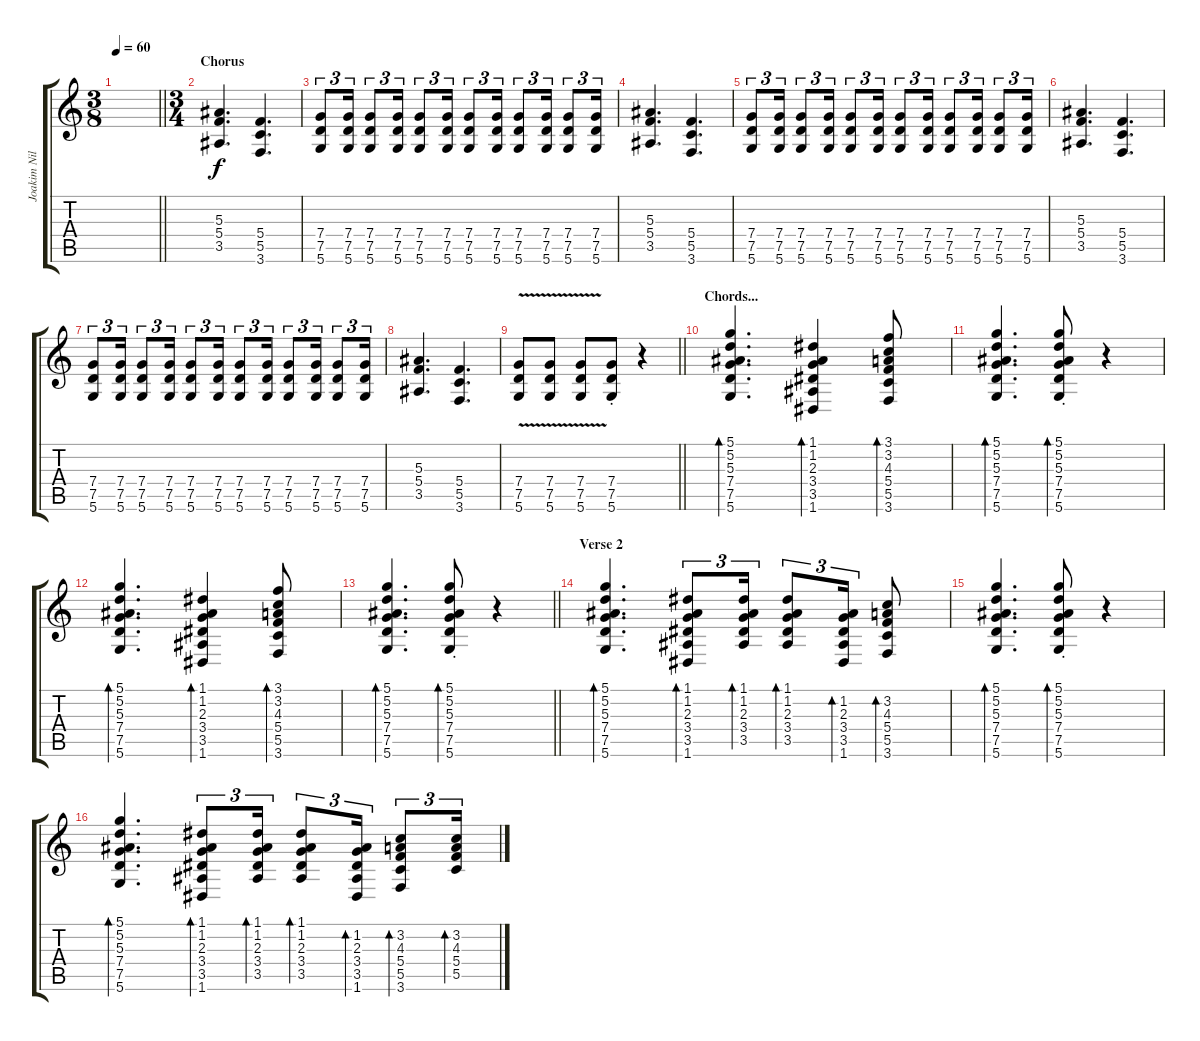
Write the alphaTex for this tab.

\track ("Joakim Nilsson" "Joakim Nil") {instrument electricguitarjazz}
\staff {score tabs}
\tuning (D4 A3 F3 C3 G2 D2) {hide}
\ts (3 8)
\tempo 60
\clef g2
\barLineRight lightlight
\ks c
|
\ts (3 4)
\section ("" "Chorus")
(5.3 5.4 3.5).4{d instrument distortionguitar} (5.4 5.5 3.6).4{d} |
(7.4 7.5 5.6).8{tu (3 2)} (7.4 7.5 5.6).16{tu (3 2)} (7.4 7.5 5.6).8{tu (3 2)} (7.4 7.5 5.6).16{tu (3 2)} (7.4 7.5 5.6).8{tu (3 2)} (7.4 7.5 5.6).16{tu (3 2)} (7.4 7.5 5.6).8{tu (3 2)} (7.4 7.5 5.6).16{tu (3 2)} (7.4 7.5 5.6).8{tu (3 2)} (7.4 7.5 5.6).16{tu (3 2)} (7.4 7.5 5.6).8{tu (3 2)} (7.4 7.5 5.6).16{tu (3 2)} |
(5.3 5.4 3.5).4{d} (5.4 5.5 3.6).4{d} |
(7.4 7.5 5.6).8{tu (3 2)} (7.4 7.5 5.6).16{tu (3 2)} (7.4 7.5 5.6).8{tu (3 2)} (7.4 7.5 5.6).16{tu (3 2)} (7.4 7.5 5.6).8{tu (3 2)} (7.4 7.5 5.6).16{tu (3 2)} (7.4 7.5 5.6).8{tu (3 2)} (7.4 7.5 5.6).16{tu (3 2)} (7.4 7.5 5.6).8{tu (3 2)} (7.4 7.5 5.6).16{tu (3 2)} (7.4 7.5 5.6).8{tu (3 2)} (7.4 7.5 5.6).16{tu (3 2)} |
(5.3 5.4 3.5).4{d} (5.4 5.5 3.6).4{d} |
(7.4 7.5 5.6).8{tu (3 2)} (7.4 7.5 5.6).16{tu (3 2)} (7.4 7.5 5.6).8{tu (3 2)} (7.4 7.5 5.6).16{tu (3 2)} (7.4 7.5 5.6).8{tu (3 2)} (7.4 7.5 5.6).16{tu (3 2)} (7.4 7.5 5.6).8{tu (3 2)} (7.4 7.5 5.6).16{tu (3 2)} (7.4 7.5 5.6).8{tu (3 2)} (7.4 7.5 5.6).16{tu (3 2)} (7.4 7.5 5.6).8{tu (3 2)} (7.4 7.5 5.6).16{tu (3 2)} |
(5.3 5.4 3.5).4{d} (5.4 5.5 3.6).4{d} |
\barLineRight lightlight
(7.4 7.5{v} 5.6).8 (7.4 7.5{v} 5.6).8 (7.4 7.5{v} 5.6).8 (7.4{st} 7.5{st} 5.6{st}).8 r.4 |
\section ("" "Chords...")
(5.1 5.2 5.3 7.4 7.5 5.6).4{d bd 30 instrument electricguitarjazz} (1.1 1.2 2.3 3.4 3.5 1.6).4{bd 30} (3.1 3.2 4.3 5.4 5.5 3.6).8{bd 30} |
(5.1 5.2 5.3 7.4 7.5 5.6).4{d bd 30} (5.1{st} 5.2{st} 5.3{st} 7.4{st} 7.5{st} 5.6{st}).8{bd 30} r.4 |
(5.1 5.2 5.3 7.4 7.5 5.6).4{d bd 30} (1.1 1.2 2.3 3.4 3.5 1.6).4{bd 30} (3.1 3.2 4.3 5.4 5.5 3.6).8{bd 30} |
\barLineRight lightlight
(5.1 5.2 5.3 7.4 7.5 5.6).4{d bd 30} (5.1{st} 5.2{st} 5.3{st} 7.4{st} 7.5{st} 5.6{st}).8{bd 30} r.4 |
\section ("" "Verse 2")
(5.1 5.2 5.3 7.4 7.5 5.6).4{d bd 30} (1.1 1.2 2.3 3.4 3.5 1.6).8{tu (3 2) bd 30} (1.1 1.2 2.3 3.4 3.5).16{tu (3 2) bd 30} (1.1 1.2 2.3 3.4 3.5).8{tu (3 2) bd 30} (1.2 2.3 3.4 3.5 1.6).16{tu (3 2) bd 30} (3.2 4.3 5.4 5.5 3.6).8{bd 30} |
(5.1 5.2 5.3 7.4 7.5 5.6).4{d bd 30} (5.1{st} 5.2{st} 5.3{st} 7.4{st} 7.5{st} 5.6{st}).8{bd 30} r.4 |
(5.1 5.2 5.3 7.4 7.5 5.6).4{d bd 30} (1.1 1.2 2.3 3.4 3.5 1.6).8{tu (3 2) bd 30} (1.1 1.2 2.3 3.4 3.5).16{tu (3 2) bd 30} (1.1 1.2 2.3 3.4 3.5).8{tu (3 2) bd 30} (1.2 2.3 3.4 3.5 1.6).16{tu (3 2) bd 30} (3.2 4.3 5.4 5.5 3.6).8{tu (3 2) bd 30} (3.2 4.3 5.4 5.5).16{tu (3 2) bd 30}
